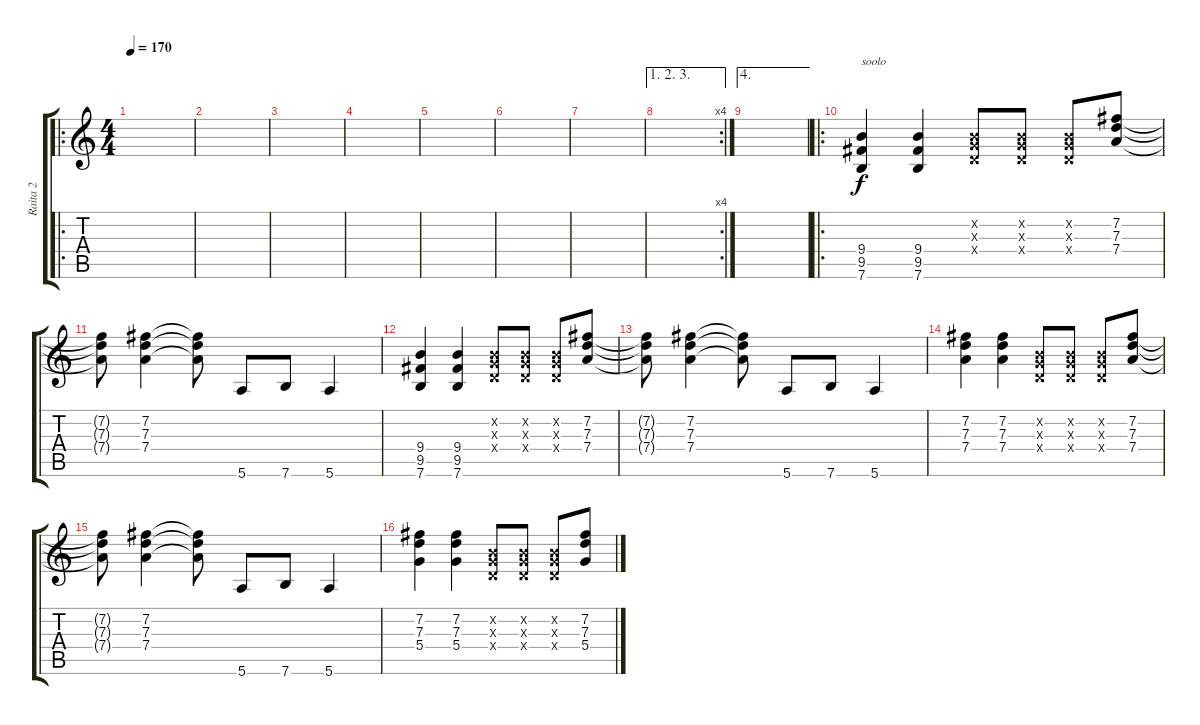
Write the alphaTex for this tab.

\track ("Raita 2" "Raita 2") {instrument distortionguitar}
\staff {score tabs}
\tuning (E4 B3 G3 D3 A2 E2) {hide}
\ro
\ts (4 4)
\tempo 170
\clef g2
\ks c
|
|
|
|
|
|
|
\ae (1 2 3)
\rc 4
|
\ae 4
|
\ro
(9.4 9.5 7.6).4{txt "soolo" volume 16} (9.4 9.5 7.6).4 (0.2{x} 0.3{x} 0.4{x}).8 (0.2{x} 0.3{x} 0.4{x}).8 (0.2{x} 0.3{x} 0.4{x}).8 (7.2 7.3 7.4).8 |
(7.2{t} 7.3{t} 7.4{t}).8 (7.2 7.3 7.4).4 (7.2{t} 7.3{t} 7.4{t}).8 5.6.8 7.6.8 5.6.4 |
(9.4 9.5 7.6).4 (9.4 9.5 7.6).4 (0.2{x} 0.3{x} 0.4{x}).8 (0.2{x} 0.3{x} 0.4{x}).8 (0.2{x} 0.3{x} 0.4{x}).8 (7.2 7.3 7.4).8 |
(7.2{t} 7.3{t} 7.4{t}).8 (7.2 7.3 7.4).4 (7.2{t} 7.3{t} 7.4{t}).8 5.6.8 7.6.8 5.6.4 |
(7.2 7.3 7.4).4 (7.2 7.3 7.4).4 (0.2{x} 0.3{x} 0.4{x}).8 (0.2{x} 0.3{x} 0.4{x}).8 (0.2{x} 0.3{x} 0.4{x}).8 (7.2 7.3 7.4).8 |
(7.2{t} 7.3{t} 7.4{t}).8 (7.2 7.3 7.4).4 (7.2{t} 7.3{t} 7.4{t}).8 5.6.8 7.6.8 5.6.4 |
(7.2 7.3 5.4).4 (7.2 7.3 5.4).4 (0.2{x} 0.3{x} 0.4{x}).8 (0.2{x} 0.3{x} 0.4{x}).8 (0.2{x} 0.3{x} 0.4{x}).8 (7.2 7.3 5.4).8
